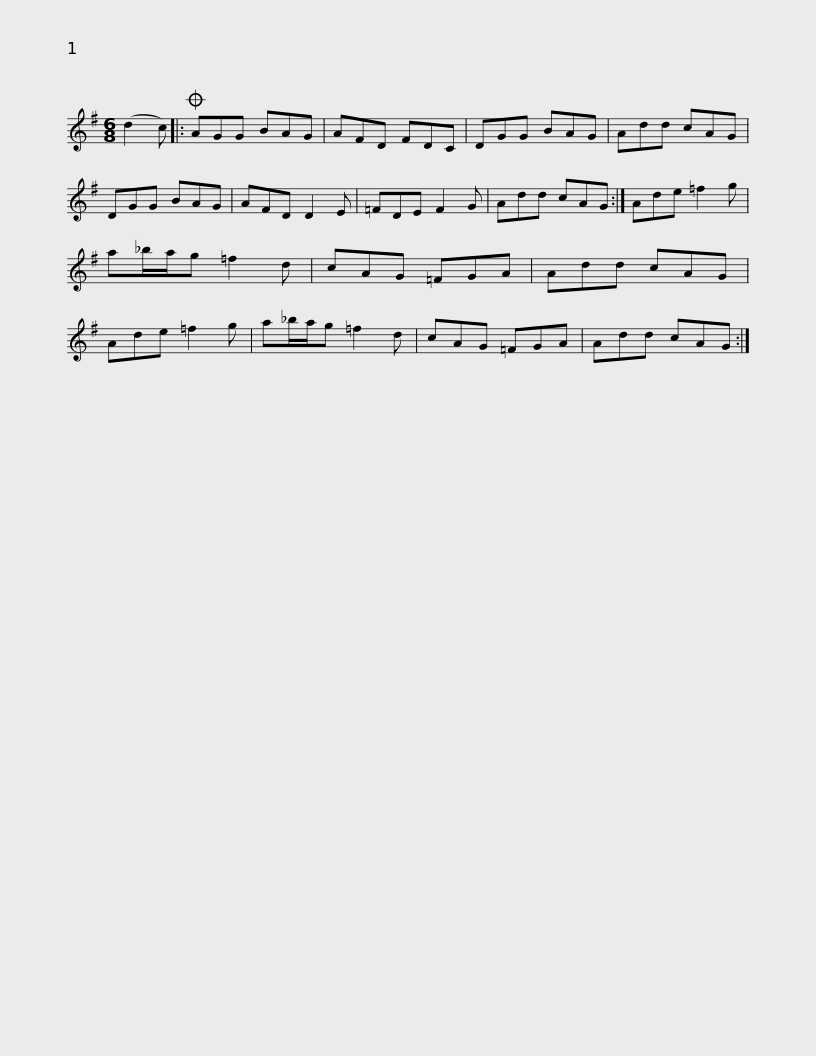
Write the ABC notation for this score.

X:1
L:1/8
M:6/8
I:linebreak $
K:G
V:1 treble
V:1
 (d2 c) |:O AGG BAG | AFD FDC | DGG BAG | Add cAG | %5
 DGG BAG | AFD D2 E | =FDE F2 G |$ Add cAG :| Ade =f2 g | %10
 a_b/a/g =f2 d | cAG =FGA | Add cAG | Ade =f2 g |$ a_b/a/g =f2 d | %15
 cAG =FGA | Add cAG :| %17
